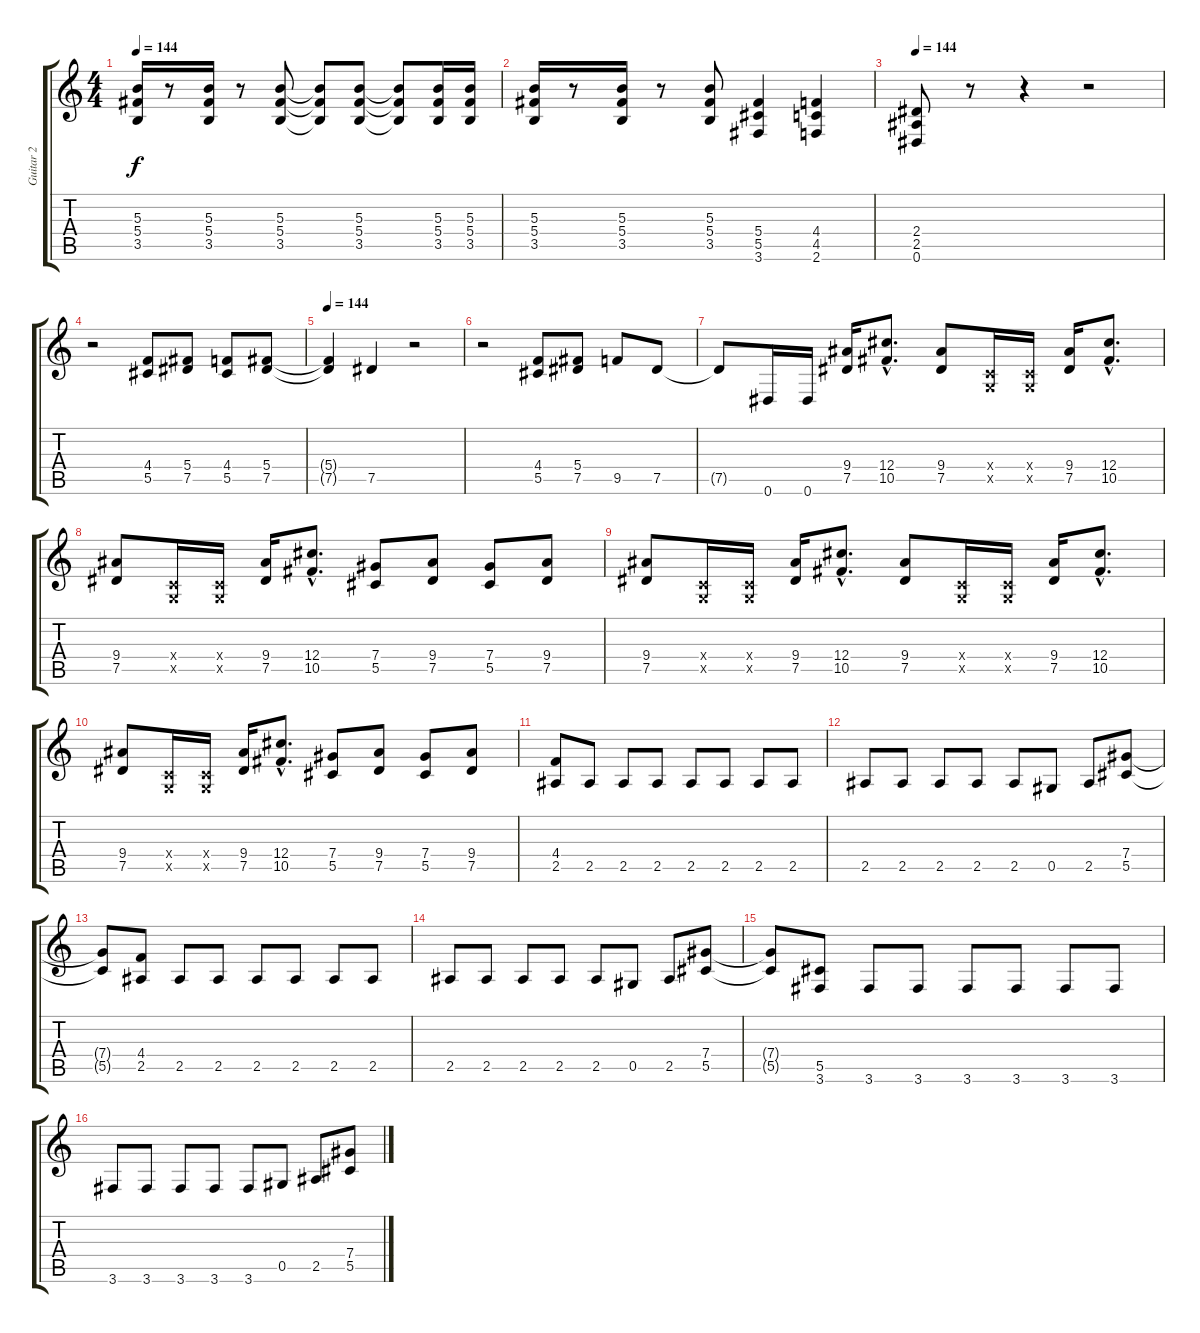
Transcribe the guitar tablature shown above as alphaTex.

\track ("Guitar 2" "Guitar 2") {instrument distortionguitar}
\staff {score tabs}
\tuning (Eb4 Bb3 Gb3 Db3 Ab2 Eb2) {hide}
\ts (4 4)
\tempo 144
\clef g2
\ks c
(5.3 5.4 3.5).16{dy f} r.8 (5.3 5.4 3.5).16 r.8 (5.3 5.4 3.5).8 (5.3{t} 5.4{t} 3.5{t}).8 (5.3 5.4 3.5).8 (5.3{t} 5.4{t} 3.5{t}).8 (5.3 5.4 3.5).16 (5.3 5.4 3.5).16 |
(5.3 5.4 3.5).16 r.8 (5.3 5.4 3.5).16 r.8 (5.3 5.4 3.5).8 (5.4 5.5 3.6).4 (4.4 4.5 2.6).4 |
\tempo 144
(2.4 2.5 0.6).8 r.8 r.4 r.2 |
r.2 (4.4 5.5).8 (5.4 7.5).8 (4.4 5.5).8 (5.4 7.5).8 |
\tempo 144
(5.4{t} 7.5{t}).4 7.5.4 r.2 |
r.2 (4.4 5.5).8 (5.4 7.5).8 9.5.8 7.5.8 |
7.5{t}.8 0.6.16 0.6.16 (9.4 7.5).16 (12.4{hac} 10.5{hac}).8{d} (9.4 7.5).8 (-1.4{x} -1.5{x}).16 (-1.4{x} -1.5{x}).16 (9.4 7.5).16 (12.4{hac} 10.5{hac}).8{d} |
(9.4 7.5).8 (-1.4{x} -1.5{x}).16 (-1.4{x} -1.5{x}).16 (9.4 7.5).16 (12.4{hac} 10.5{hac}).8{d} (7.4 5.5).8 (9.4 7.5).8 (7.4 5.5).8 (9.4 7.5).8 |
(9.4 7.5).8 (-1.4{x} -1.5{x}).16 (-1.4{x} -1.5{x}).16 (9.4 7.5).16 (12.4{hac} 10.5{hac}).8{d} (9.4 7.5).8 (-1.4{x} -1.5{x}).16 (-1.4{x} -1.5{x}).16 (9.4 7.5).16 (12.4{hac} 10.5{hac}).8{d} |
(9.4 7.5).8 (-1.4{x} -1.5{x}).16 (-1.4{x} -1.5{x}).16 (9.4 7.5).16 (12.4{hac} 10.5{hac}).8{d} (7.4 5.5).8 (9.4 7.5).8 (7.4 5.5).8 (9.4 7.5).8 |
(4.4 2.5).8 2.5.8 2.5.8 2.5.8 2.5.8 2.5.8 2.5.8 2.5.8 |
2.5.8 2.5.8 2.5.8 2.5.8 2.5.8 0.5.8 2.5.8 (7.4 5.5).8 |
(7.4{t} 5.5{t}).8 (4.4 2.5).8 2.5.8 2.5.8 2.5.8 2.5.8 2.5.8 2.5.8 |
2.5.8 2.5.8 2.5.8 2.5.8 2.5.8 0.5.8 2.5.8 (7.4 5.5).8 |
(7.4{t} 5.5{t}).8 (5.5 3.6).8 3.6.8 3.6.8 3.6.8 3.6.8 3.6.8 3.6.8 |
3.6.8 3.6.8 3.6.8 3.6.8 3.6.8 0.5.8 2.5.8 (7.4 5.5).8
